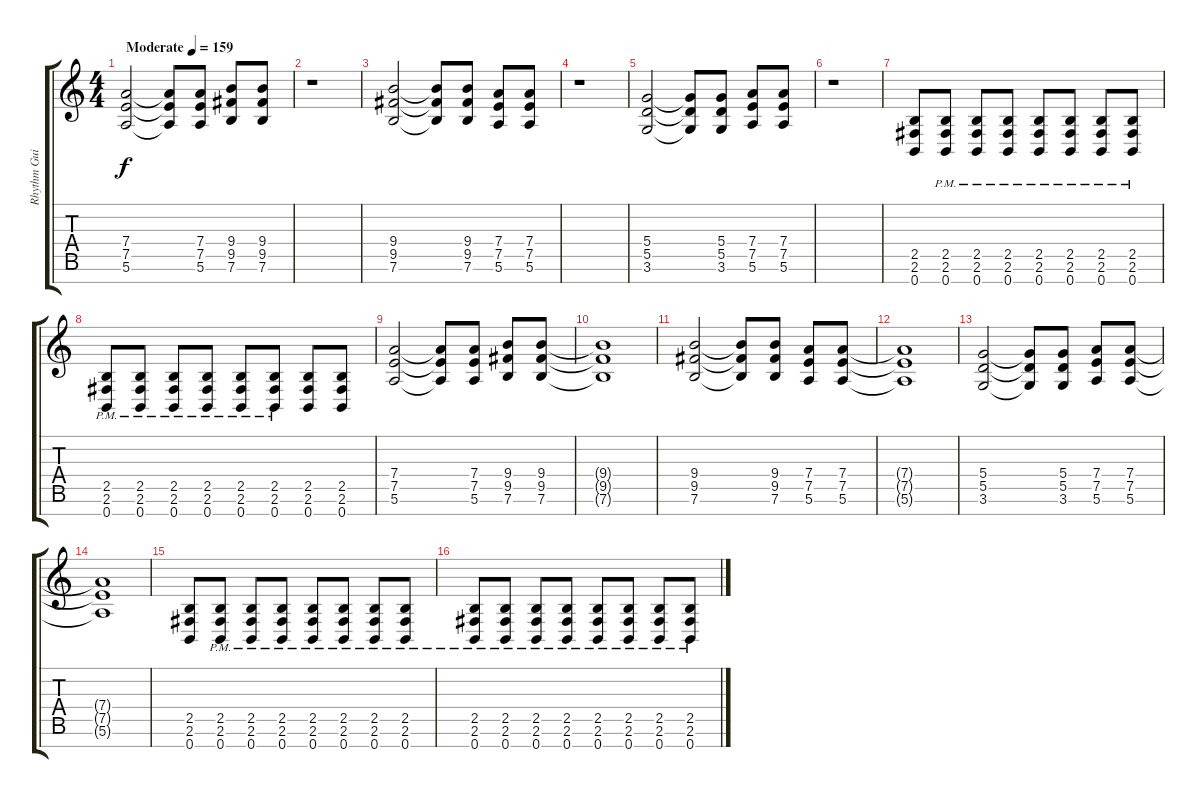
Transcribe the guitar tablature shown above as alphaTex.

\track ("Rhythm Guitar" "Rhythm Gui") {instrument distortionguitar}
\staff {score tabs}
\tuning (E4 B3 G3 D3 A2 E2 B1) {hide}
\ts (4 4)
\tempo (159 "Moderate")
\clef g2
\ks c
(7.4 7.5 5.6).2{dy f instrument distortionguitar} (7.4{t} 7.5{t} 5.6{t}).8 (7.4 7.5 5.6).8 (9.4 9.5 7.6).8 (9.4 9.5 7.6).8 |
r.1 |
(9.4 9.5 7.6).2 (9.4{t} 9.5{t} 7.6{t}).8 (9.4 9.5 7.6).8 (7.4 7.5 5.6).8 (7.4 7.5 5.6).8 |
r.1 |
(5.4 5.5 3.6).2 (5.4{t} 5.5{t} 3.6{t}).8 (5.4 5.5 3.6).8 (7.4 7.5 5.6).8 (7.4 7.5 5.6).8 |
r.1 |
(2.5 2.6 0.7).8 (2.5{pm} 2.6{pm} 0.7{pm}).8 (2.5{pm} 2.6{pm} 0.7{pm}).8 (2.5{pm} 2.6{pm} 0.7{pm}).8 (2.5{pm} 2.6{pm} 0.7{pm}).8 (2.5{pm} 2.6{pm} 0.7{pm}).8 (2.5{pm} 2.6{pm} 0.7{pm}).8 (2.5{pm} 2.6{pm} 0.7{pm}).8 |
(2.5{pm} 2.6{pm} 0.7{pm}).8 (2.5{pm} 2.6{pm} 0.7{pm}).8 (2.5{pm} 2.6{pm} 0.7{pm}).8 (2.5{pm} 2.6{pm} 0.7{pm}).8 (2.5{pm} 2.6{pm} 0.7{pm}).8 (2.5{pm} 2.6{pm} 0.7{pm}).8 (2.5 2.6 0.7).8 (2.5 2.6 0.7).8 |
(7.4 7.5 5.6).2 (7.4{t} 7.5{t} 5.6{t}).8 (7.4 7.5 5.6).8 (9.4 9.5 7.6).8 (9.4 9.5 7.6).8 |
(9.4{t} 9.5{t} 7.6{t}).1 |
(9.4 9.5 7.6).2 (9.4{t} 9.5{t} 7.6{t}).8 (9.4 9.5 7.6).8 (7.4 7.5 5.6).8 (7.4 7.5 5.6).8 |
(7.4{t} 7.5{t} 5.6{t}).1 |
(5.4 5.5 3.6).2 (5.4{t} 5.5{t} 3.6{t}).8 (5.4 5.5 3.6).8 (7.4 7.5 5.6).8 (7.4 7.5 5.6).8 |
(7.4{t} 7.5{t} 5.6{t}).1 |
(2.5 2.6 0.7).8 (2.5{pm} 2.6{pm} 0.7{pm}).8 (2.5{pm} 2.6{pm} 0.7{pm}).8 (2.5{pm} 2.6{pm} 0.7{pm}).8 (2.5{pm} 2.6{pm} 0.7{pm}).8 (2.5{pm} 2.6{pm} 0.7{pm}).8 (2.5{pm} 2.6{pm} 0.7{pm}).8 (2.5{pm} 2.6{pm} 0.7{pm}).8 |
(2.5{pm} 2.6{pm} 0.7{pm}).8 (2.5{pm} 2.6{pm} 0.7{pm}).8 (2.5{pm} 2.6{pm} 0.7{pm}).8 (2.5{pm} 2.6{pm} 0.7{pm}).8 (2.5{pm} 2.6{pm} 0.7{pm}).8 (2.5{pm} 2.6{pm} 0.7{pm}).8 (2.5{pm} 2.6{pm} 0.7{pm}).8 (2.5{pm} 2.6{pm} 0.7{pm}).8
